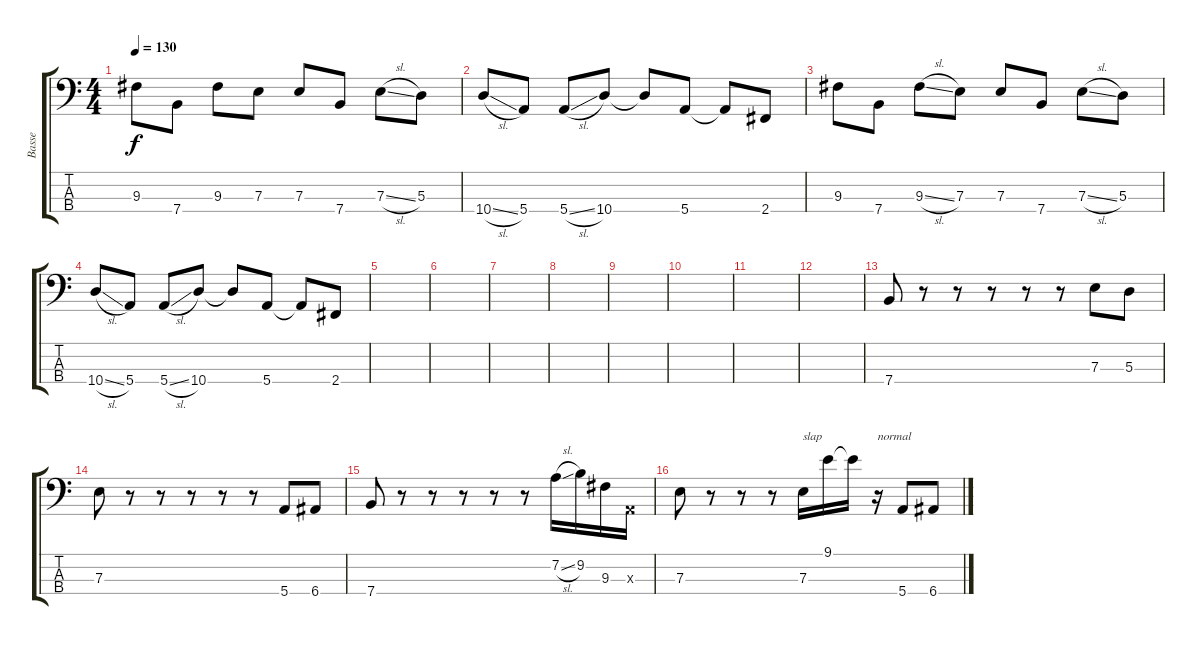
\track ("Basse" "Basse") {instrument electricbasspick}
\staff {score tabs}
\tuning (G2 D2 A1 E1) {hide}
\ts (4 4)
\tempo 130
\clef f4
\ks c
9.3.8{dy f} 7.4.8 9.3.8 7.3.8 7.3.8 7.4.8 7.3{sl}.8 5.3.8 |
10.4{sl}.8 5.4.8 5.4{sl}.8 10.4.8 10.4{t}.8 5.4.8 5.4{t}.8 2.4.8 |
9.3.8 7.4.8 9.3{sl}.8 7.3.8 7.3.8 7.4.8 7.3{sl}.8 5.3.8 |
10.4{sl}.8 5.4.8 5.4{sl}.8 10.4.8 10.4{t}.8 5.4.8 5.4{t}.8 2.4.8 |
|
|
|
|
|
|
|
|
7.4.8 r.8 r.8 r.8 r.8 r.8 7.3.8 5.3.8 |
7.3.8 r.8 r.8 r.8 r.8 r.8 5.4.8 6.4.8 |
7.4.8 r.8 r.8 r.8 r.8 r.8 7.2{sl}.16 9.2.16 9.3.16 0.3{x}.16 |
7.3.8 r.8 r.8 r.8 7.3.16{txt "slap"} 9.1.16 9.1{t}.16 r.16{txt "normal"} 5.4.8 6.4.8
